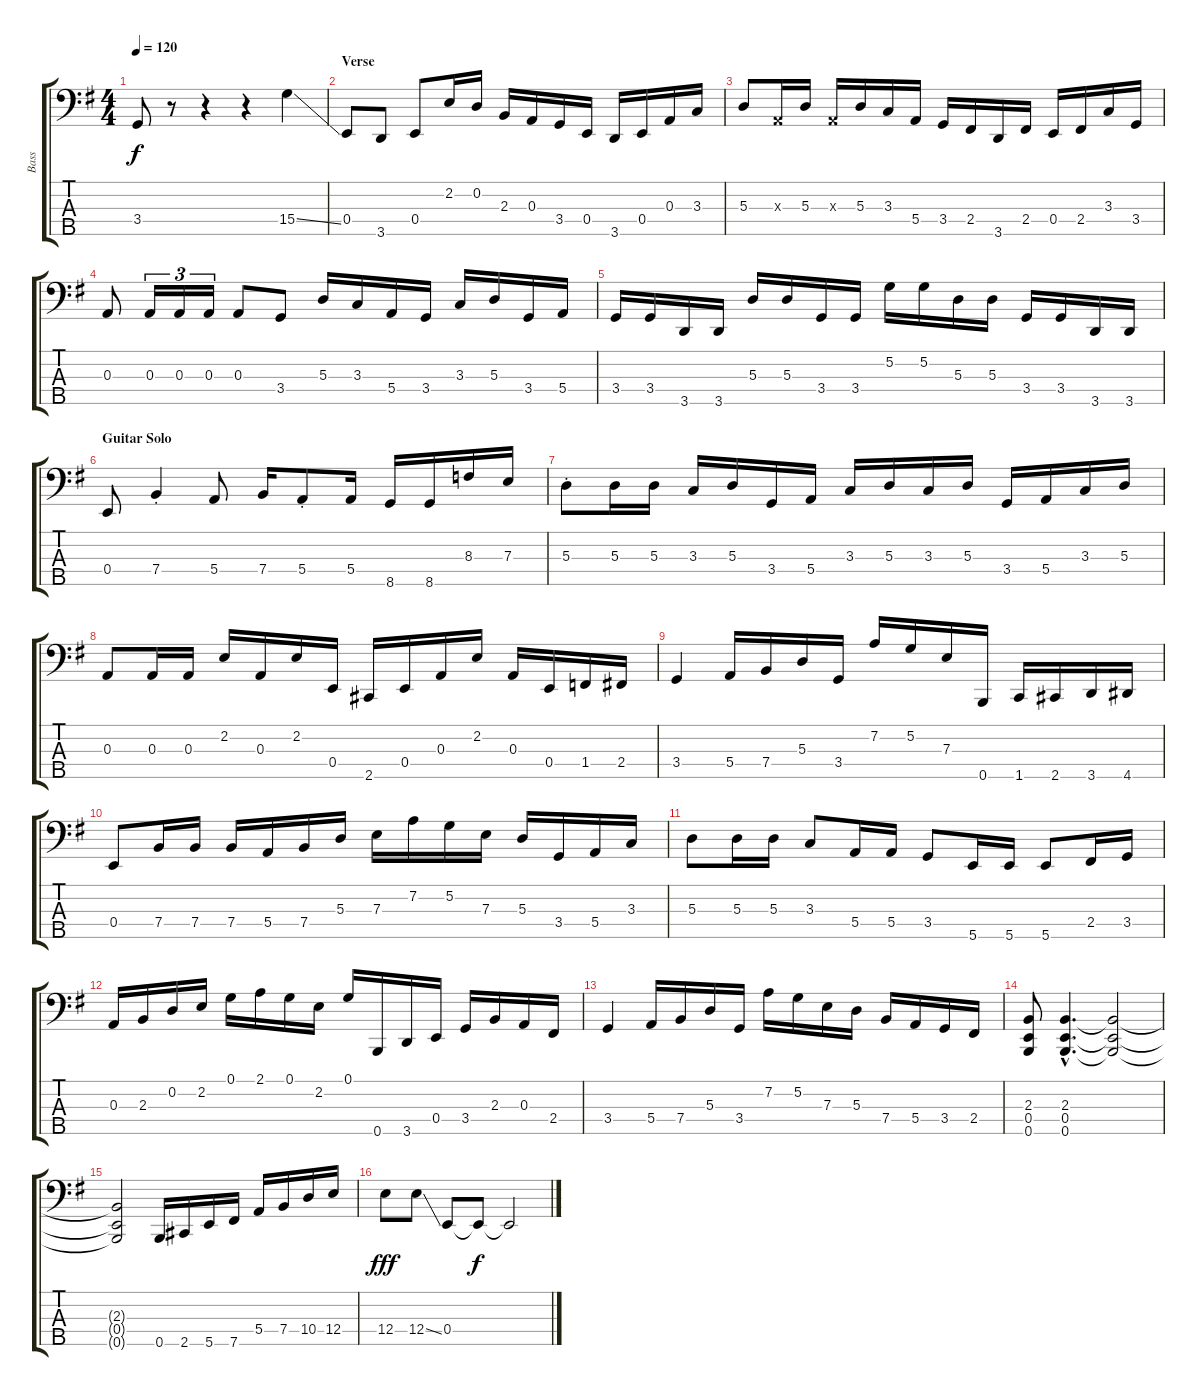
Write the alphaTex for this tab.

\track ("Bass" "Bass") {instrument slapbass1}
\staff {score tabs}
\tuning (G2 D2 A1 E1 B0) {hide}
\ts (4 4)
\tempo 120
\clef f4
\ks eminor
3.4.8{dy f} r.8 r.4 r.4 15.4{ss}.4 |
\section ("" "Verse")
0.4.8{volume 13} 3.5.8 0.4.8 2.2.16 0.2.16 2.3.16 0.3.16 3.4.16 0.4.16 3.5.16 0.4.16 0.3.16 3.3.16 |
5.3.8 0.3{x}.16 5.3.16 0.3{x}.16 5.3.16 3.3.16 5.4.16 3.4.16 2.4.16 3.5.16 2.4.16 0.4.16 2.4.16 3.3.16 3.4.16 |
0.3.8 0.3.16{tu (3 2)} 0.3.16{tu (3 2)} 0.3.16{tu (3 2)} 0.3.8 3.4.8 5.3.16 3.3.16 5.4.16 3.4.16 3.3.16 5.3.16 3.4.16 5.4.16 |
3.4.16 3.4.16 3.5.16 3.5.16 5.3.16 5.3.16 3.4.16 3.4.16 5.2.16 5.2.16 5.3.16 5.3.16 3.4.16 3.4.16 3.5.16 3.5.16 |
\section ("" "Guitar Solo")
0.4.8 7.4{st}.4 5.4.8 7.4.16 5.4{st}.8 5.4.16 8.5.16 8.5.16 8.3.16 7.3.16 |
5.3{st}.8 5.3.16 5.3.16 3.3.16 5.3.16 3.4.16 5.4.16 3.3.16 5.3.16 3.3.16 5.3.16 3.4.16 5.4.16 3.3.16 5.3.16 |
0.3.8 0.3.16 0.3.16 2.2.16 0.3.16 2.2.16 0.4.16 2.5.16 0.4.16 0.3.16 2.2.16 0.3.16 0.4.16 1.4.16 2.4.16 |
3.4.4 5.4.16 7.4.16 5.3.16 3.4.16 7.2.16 5.2.16 7.3.16 0.5.16 1.5.16 2.5.16 3.5.16 4.5.16 |
0.4.8 7.4.16 7.4.16 7.4.16 5.4.16 7.4.16 5.3.16 7.3.16 7.2.16 5.2.16 7.3.16 5.3.16 3.4.16 5.4.16 3.3.16 |
5.3.8 5.3.16 5.3.16 3.3.8 5.4.16 5.4.16 3.4.8 5.5.16 5.5.16 5.5.8 2.4.16 3.4.16 |
0.3.16 2.3.16 0.2.16 2.2.16 0.1.16 2.1.16 0.1.16 2.2.16 0.1.16 0.5.16 3.5.16 0.4.16 3.4.16 2.3.16 0.3.16 2.4.16 |
3.4.4 5.4.16 7.4.16 5.3.16 3.4.16 7.2.16 5.2.16 7.3.16 5.3.16 7.4.16 5.4.16 3.4.16 2.4.16 |
(2.3 0.4 0.5).8{volume 16} (2.3{hac} 0.4{hac} 0.5{hac}).4{d} (2.3{t} 0.4{t} 0.5{t}).2 |
(2.3{t} 0.4{t} 0.5{t}).2 0.5.16 2.5.16 5.5.16 7.5.16 5.4.16 7.4.16 10.4.16 12.4.16 |
12.4.8{dy fff} 12.4{ss}.8 0.4.8 0.4{t}.8{dy f} 0.4{t}.2
